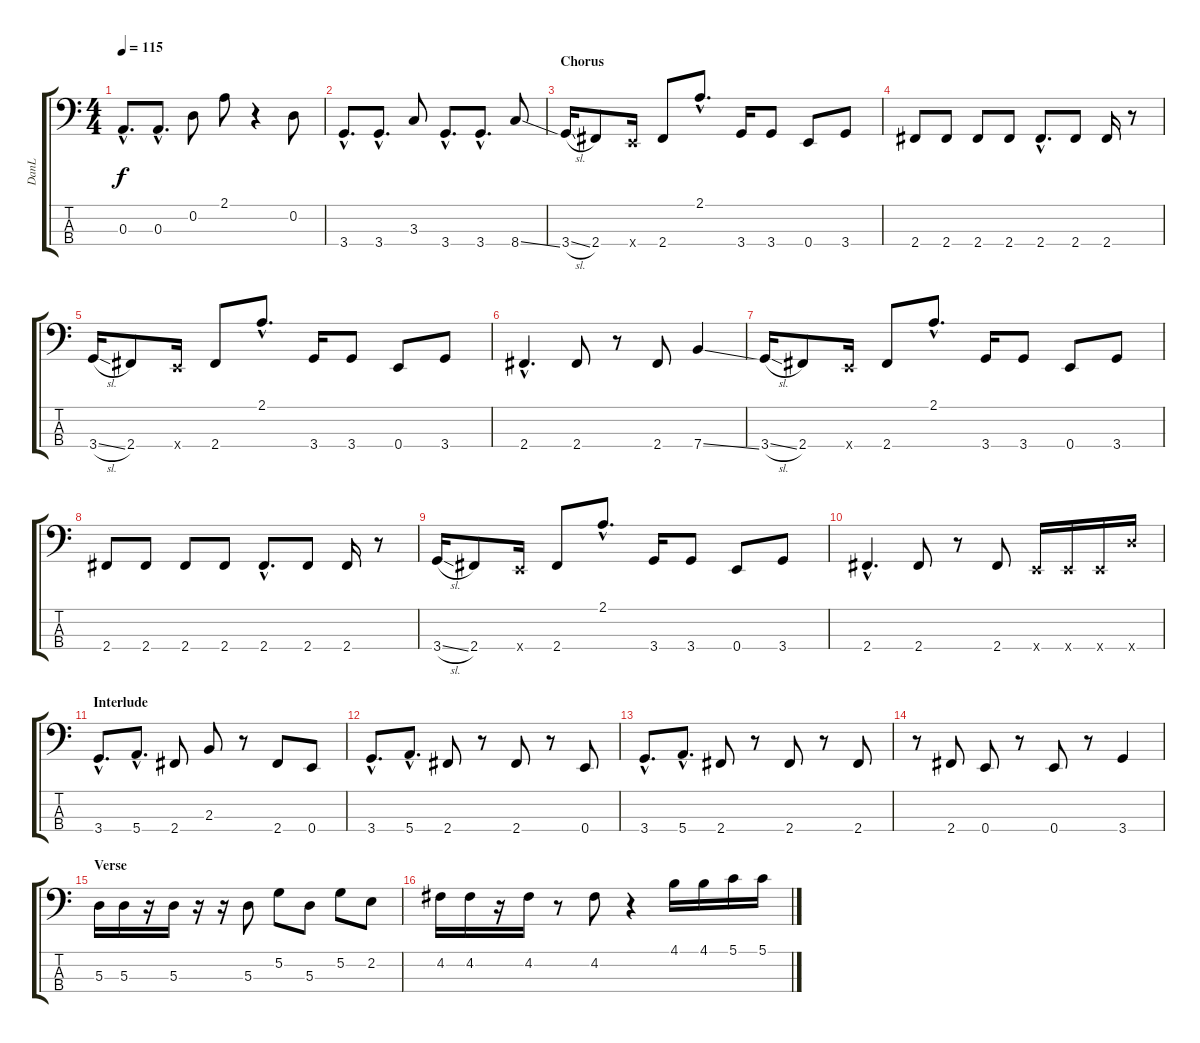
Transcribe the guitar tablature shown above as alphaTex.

\track ("DanL" "DanL") {instrument electricbassfinger}
\staff {score tabs}
\tuning (G2 D2 A1 E1) {hide}
\ts (4 4)
\tempo 115
\clef f4
\ks c
0.3{hac}.8{d dy f} 0.3{hac}.8{d} 0.2.8 2.1.8 r.4 0.2.8 |
3.4{hac}.8{d} 3.4{hac}.8{d} 3.3.8 3.4{hac}.8{d} 3.4{hac}.8{d} 8.4{ss}.8 |
\section ("" "Chorus")
3.4{sl}.16 2.4.8 0.4{x}.16 2.4.8 2.1{hac}.8{d} 3.4.16 3.4.8 0.4.8 3.4.8 |
2.4.8 2.4.8 2.4.8 2.4.8 2.4{hac}.8{d} 2.4.8 2.4.16 r.8 |
3.4{sl}.16 2.4.8 0.4{x}.16 2.4.8 2.1{hac}.8{d} 3.4.16 3.4.8 0.4.8 3.4.8 |
2.4{hac}.4{d} 2.4.8 r.8 2.4.8 7.4{ss}.4 |
3.4{sl}.16 2.4.8 0.4{x}.16 2.4.8 2.1{hac}.8{d} 3.4.16 3.4.8 0.4.8 3.4.8 |
2.4.8 2.4.8 2.4.8 2.4.8 2.4{hac}.8{d} 2.4.8 2.4.16 r.8 |
3.4{sl}.16 2.4.8 0.4{x}.16 2.4.8 2.1{hac}.8{d} 3.4.16 3.4.8 0.4.8 3.4.8 |
2.4{hac}.4{d} 2.4.8 r.8 2.4.8 0.4{x}.16 0.4{x}.16 0.4{x}.16 10.4{x}.16 |
\section ("" "Interlude")
3.4{hac}.8{d} 5.4{hac}.8{d} 2.4.8 2.3.8 r.8 2.4.8 0.4.8 |
3.4{hac}.8{d} 5.4{hac}.8{d} 2.4.8 r.8 2.4.8 r.8 0.4.8 |
3.4{hac}.8{d} 5.4{hac}.8{d} 2.4.8 r.8 2.4.8 r.8 2.4.8 |
r.8 2.4.8 0.4.8 r.8 0.4.8 r.8 3.4.4 |
\section ("" "Verse")
5.3.16 5.3.16 r.16 5.3.16 r.16 r.16 5.3.8 5.2.8 5.3.8 5.2.8 2.2.8 |
4.2.16 4.2.16 r.16 4.2.16 r.8 4.2.8 r.4 4.1.16 4.1.16 5.1.16 5.1.16
